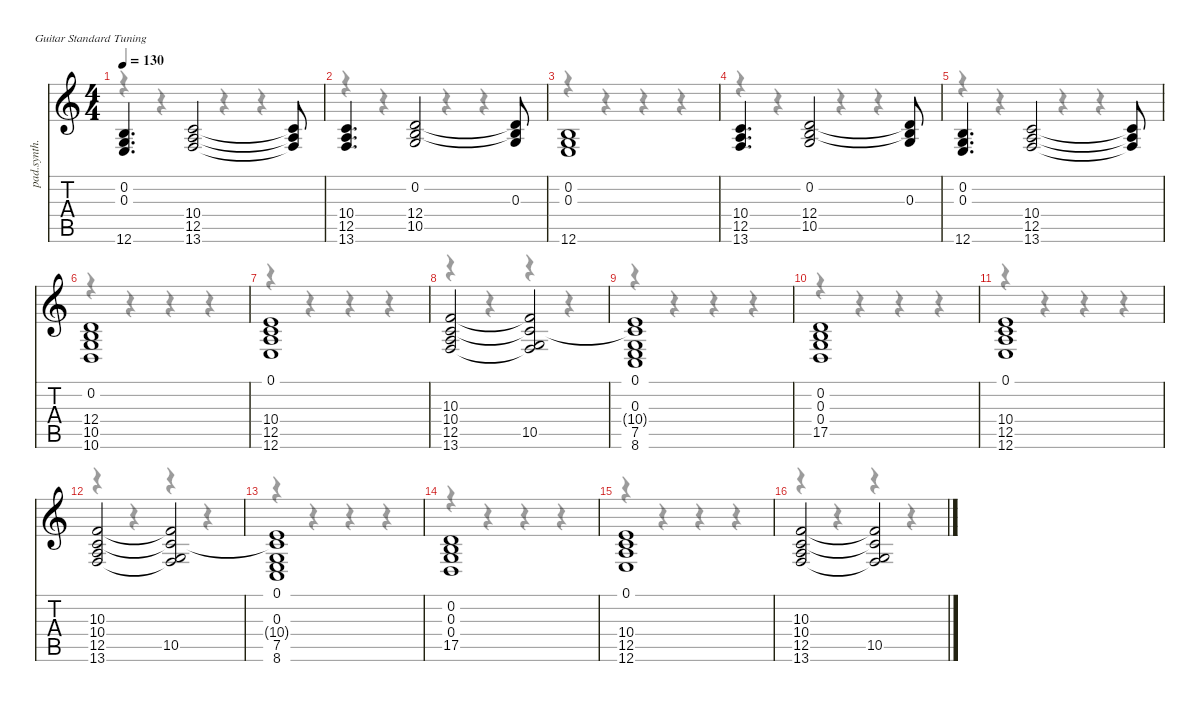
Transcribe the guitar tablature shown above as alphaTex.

\defaultSystemsLayout 4
\hideDynamics
\bracketExtendMode nobrackets
\track ("Synth 1" "pad.synth.") {instrument pad8sweep}
\staff {score tabs}
\tuning (E4 B3 G3 D3 A2 E2)
\voice
\ts (4 4)
\tempo 130
\clef g2
\ks c
(0.2 0.3 12.6).4{d dy mf} (10.4 12.5 13.6).2 (10.4{t} 12.5{t} 13.6{t}).8 |
(10.4 12.5 13.6).4{d} (0.2 12.4 10.5).2 (0.2{t} 0.3 12.4{t}).8 |
(0.2 0.3 12.6).1 |
(10.4 12.5 13.6).4{d} (0.2 12.4 10.5).2 (0.2{t} 0.3 12.4{t}).8 |
(0.2 0.3 12.6).4{d} (10.4 12.5 13.6).2 (10.4{t} 12.5{t} 13.6{t}).8 |
(0.2 12.4 10.5 10.6).1 |
(0.1 10.4 12.5 12.6).1 |
(10.3 10.4 12.5 13.6).2 (10.3{t} 10.4{t} 10.5 13.6{t}).2 |
(0.1 0.3 10.4{t} 7.5 8.6).1 |
(0.2 0.3 0.4 17.5).1 |
(0.1 10.4 12.5 12.6).1 |
(10.3 10.4 12.5 13.6).2 (10.3{t} 10.4{t} 10.5 13.6{t}).2 |
(0.1 0.3 10.4{t} 7.5 8.6).1 |
(0.2 0.3 0.4 17.5).1 |
(0.1 10.4 12.5 12.6).1 |
(10.3 10.4 12.5 13.6).2 (10.3{t} 10.4{t} 10.5 13.6{t}).2
\voice
\clef g2
\ottava regular
\simile none
\ks c
r.4{dy mf} r.4 r.4 r.4 |
r.4 r.4 r.4 r.4 |
r.4 r.4 r.4 r.4 |
r.4 r.4 r.4 r.4 |
r.4 r.4 r.4 r.4 |
r.4 r.4 r.4 r.4 |
r.4 r.4 r.4 r.4 |
r.4 r.4 r.4 r.4 |
r.4 r.4 r.4 r.4 |
r.4 r.4 r.4 r.4 |
r.4 r.4 r.4 r.4 |
r.4 r.4 r.4 r.4 |
r.4 r.4 r.4 r.4 |
r.4 r.4 r.4 r.4 |
r.4 r.4 r.4 r.4 |
r.4 r.4 r.4 r.4
